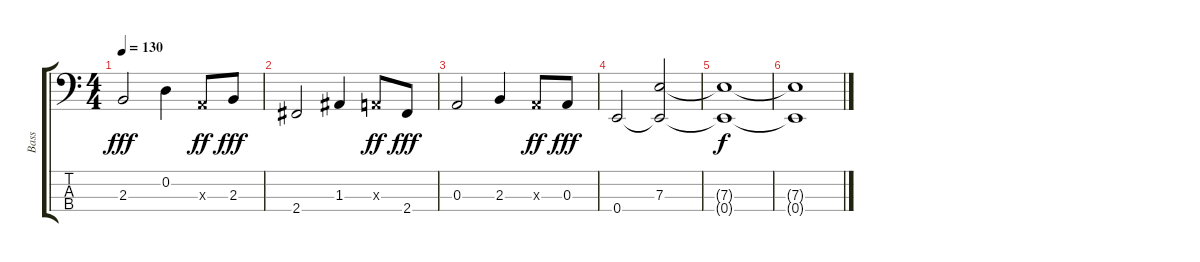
\track ("Bass" "Bass") {instrument electricbassfinger}
\staff {score tabs}
\tuning (G2 D2 A1 E1) {hide}
\ts (4 4)
\tempo 130
\clef f4
\ks c
2.3.2{dy fff} 0.2.4 0.3{x}.8{dy ff} 2.3.8{dy fff} |
2.4.2 1.3.4 0.3{x}.8{dy ff} 2.4.8{dy fff} |
0.3.2 2.3.4 0.3{x}.8{dy ff} 0.3.8{dy fff} |
0.4.2 (7.3 0.4{t}).2 |
(7.3{t} 0.4{t}).1{dy f} |
(7.3{t} 0.4{t}).1
